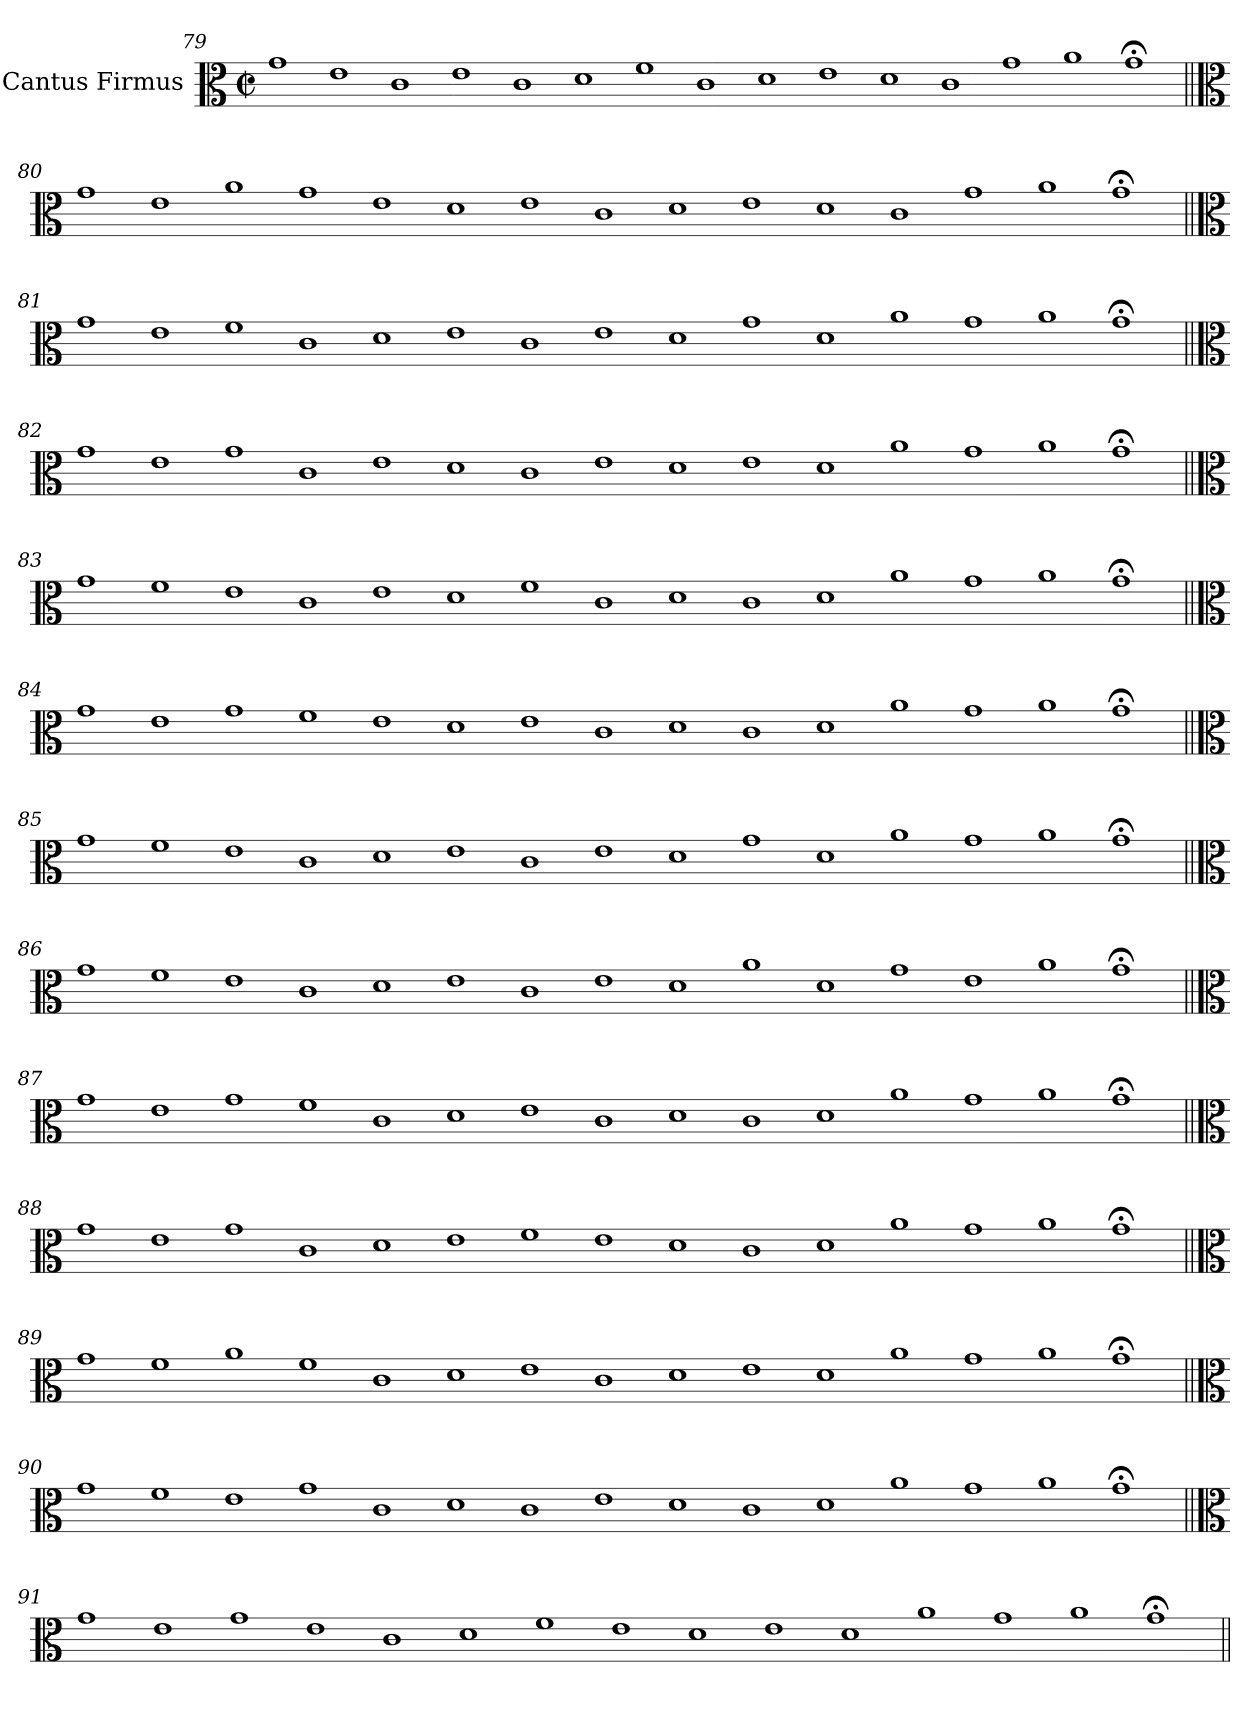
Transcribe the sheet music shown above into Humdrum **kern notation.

**kern
*part1
*staff1
*I"Cantus Firmus
*I'cf
!!LO:LB:g=z
*clefC3
*k[]
*M2/2
*met(c|)
=79
1g
1e
1c
1e
1c
1d
1f
1c
1d
1e
1d
1c
1g
1a
1g;<
!!LO:LB:g=z
=80||
*clefC3
1g
1e
1a
1g
1e
1d
1e
1c
1d
1e
1d
1c
1g
1a
1g;<
!!LO:LB:g=z
=81||
*clefC3
1g
1e
1f
1c
1d
1e
1c
1e
1d
1g
1d
1a
1g
1a
1g;<
!!LO:LB:g=z
=82||
*clefC3
1g
1e
1g
1c
1e
1d
1c
1e
1d
1e
1d
1a
1g
1a
1g;<
!!LO:LB:g=z
=83||
*clefC3
1g
1f
1e
1c
1e
1d
1f
1c
1d
1c
1d
1a
1g
1a
1g;<
!!LO:LB:g=z
=84||
*clefC3
1g
1e
1g
1f
1e
1d
1e
1c
1d
1c
1d
1a
1g
1a
1g;<
!!LO:LB:g=z
=85||
*clefC3
1g
1f
1e
1c
1d
1e
1c
1e
1d
1g
1d
1a
1g
1a
1g;<
!!LO:LB:g=z
=86||
*clefC3
1g
1f
1e
1c
1d
1e
1c
1e
1d
1a
1d
1g
1e
1a
1g;<
!!LO:LB:g=z
=87||
*clefC3
1g
1e
1g
1f
1c
1d
1e
1c
1d
1c
1d
1a
1g
1a
1g;<
!!LO:LB:g=z
=88||
*clefC3
1g
1e
1g
1c
1d
1e
1f
1e
1d
1c
1d
1a
1g
1a
1g;<
!!LO:LB:g=z
=89||
*clefC3
1g
1f
1a
1f
1c
1d
1e
1c
1d
1e
1d
1a
1g
1a
1g;<
!!LO:LB:g=z
=90||
*clefC3
1g
1f
1e
1g
1c
1d
1c
1e
1d
1c
1d
1a
1g
1a
1g;<
!!LO:LB:g=z
=91||
*clefC3
1g
1e
1g
1e
1c
1d
1f
1e
1d
1e
1d
1a
1g
1a
1g;<
=||
*-
